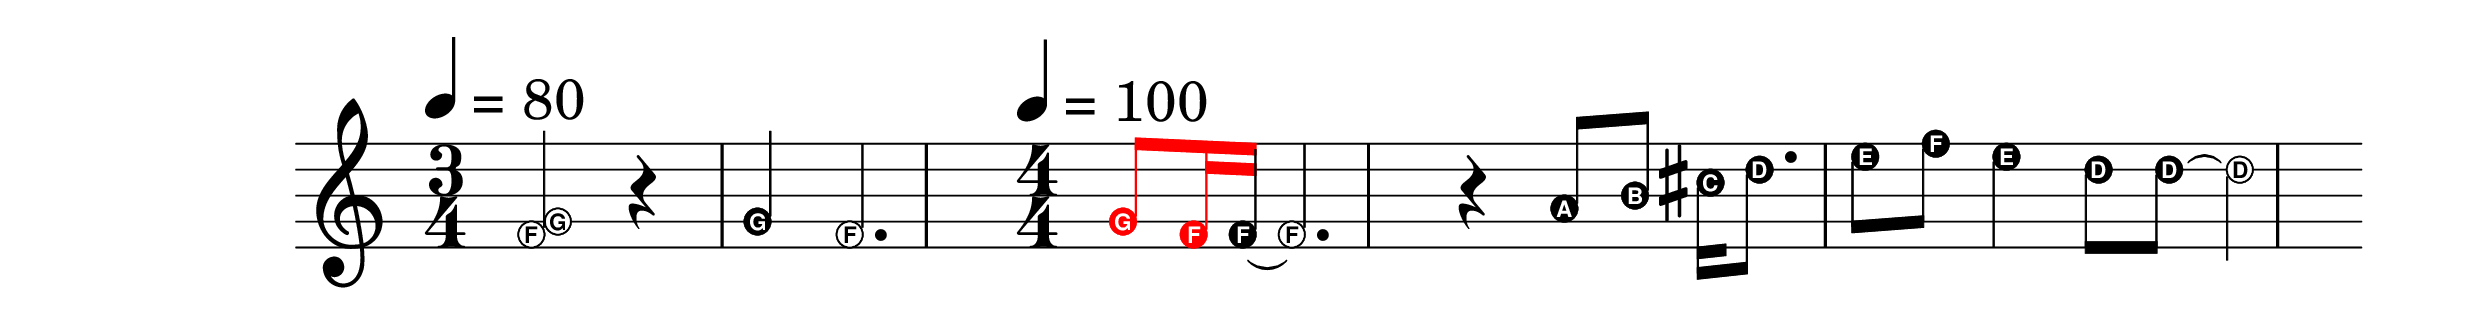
\version "2.22.0"
\header {
    titleHtml = "The Beatles – Yesterday"
    descriptionHtml = "<h1>Seconde majeure (ton) descendante</h1><p><a href='https://www.youtube.com/watch?v=ONXp-vpE9eU#t=10s'>Lien YouTube</a></p>"
}

scoreToInclude = \relative c' {
    \numericTimeSignature
    \tempo 4 = 80
    \time 3/4
    % Interval
    <g' f>2 r4
    % Interval
    g4 f2.
    % Music
    \tempo 4 = 100
    \time 4/4
    \override NoteHead.color = #red
    \override Stem.color = #red
    \override Beam.color = #red
    g8 f16
    \override NoteHead.color = #black
    \override Stem.color = #black
    \override Beam.color = #black
    f16~f2. r4 a8 b8 cis16 d8. e8 f8 e4 d8 d8~d2
  }

\include "./templates/outputWithEasyHeads.ly"

